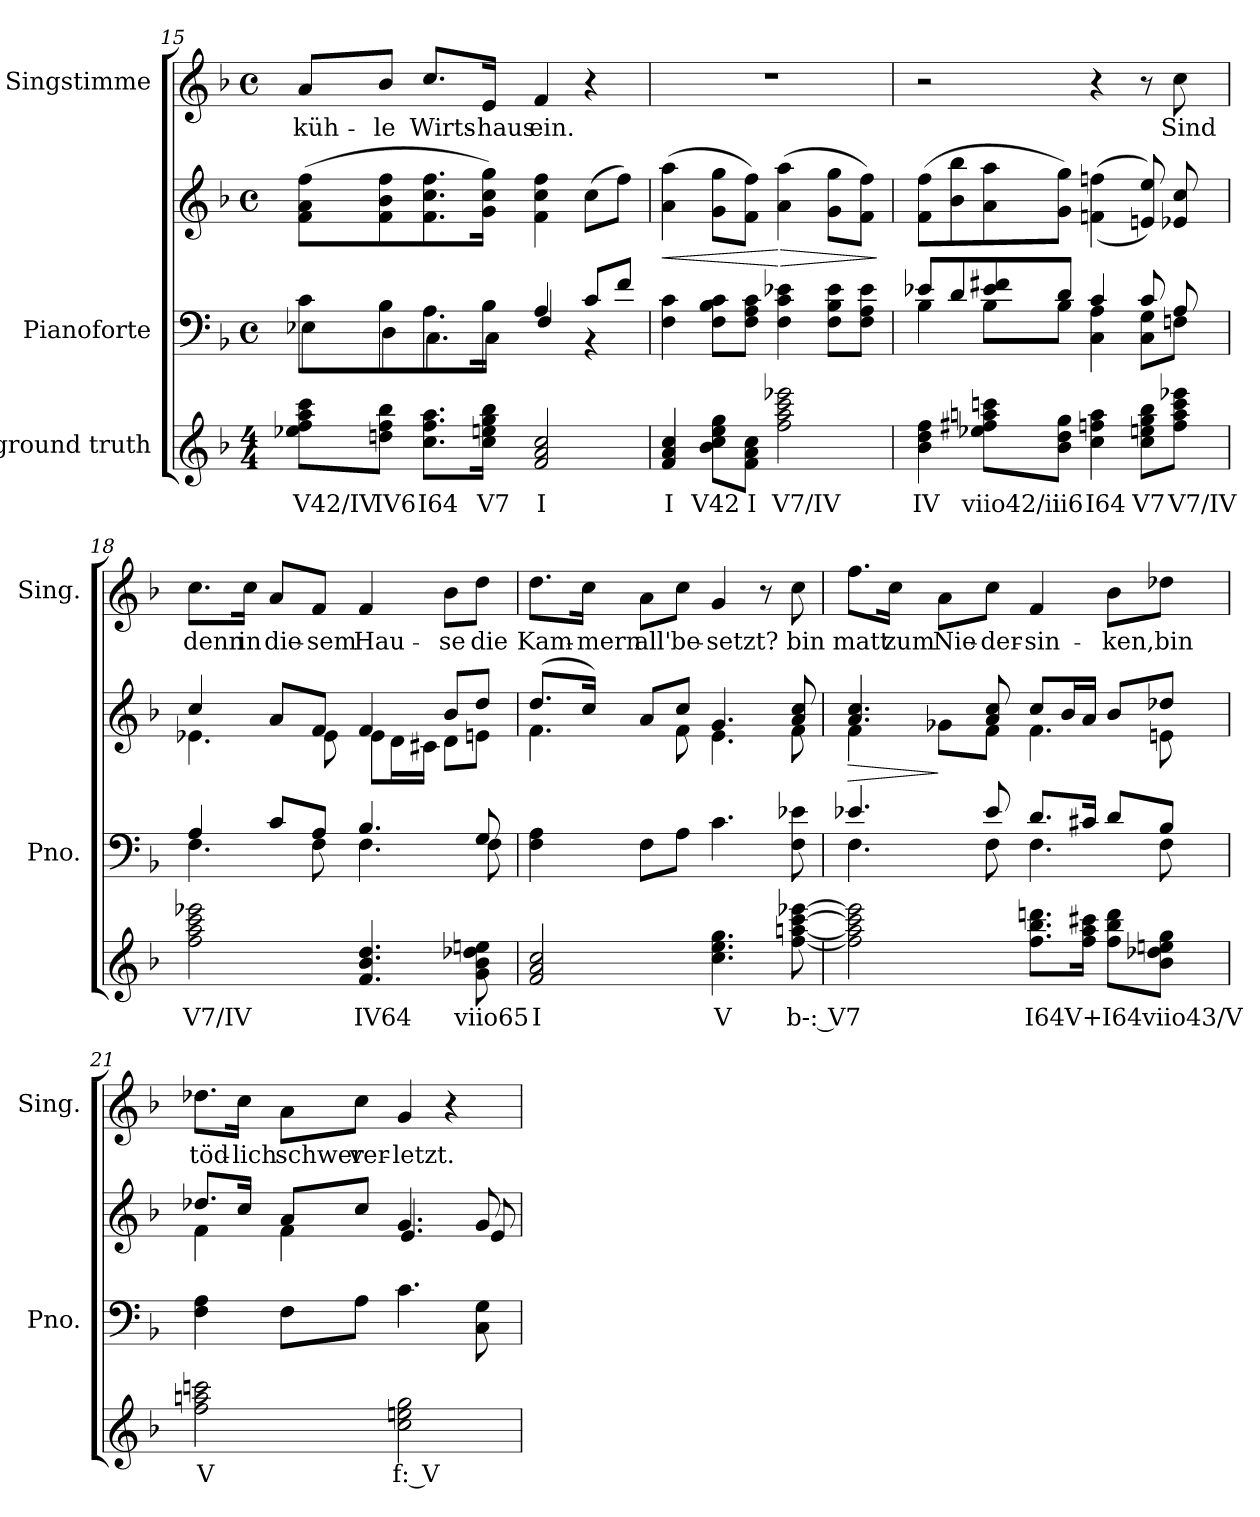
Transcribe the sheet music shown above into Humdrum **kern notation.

**kern	**text	**kern	**kern	**dynam	**kern	**text
*part3	*part3	*part2	*part2	*part2	*part1	*part1
*staff4	*staff4	*staff3	*staff2	*staff2/3	*staff1	*staff1
*I"ground truth	*	*I"Pianoforte	*	*	*I"Singstimme	*
*	*	*I'Pno.	*	*	*I'Sing.	*
!!LO:LB:g=z
*	*	*clefF4	*clefG2	*	*clefG2	*
*k[b-]	*	*k[b-]	*k[b-]	*	*k[b-]	*
*M4/4	*	*M4/4	*M4/4	*	*M4/4	*
*	*	*met(c)	*met(c)	*	*met(c)	*
=15	=15	=15	=15	=15	=15	=15
*	*	*^	*	*	*	*
!	!	!	!	!	!	!	!LO:LY:b
8ee-X 8ff 8aa 8cccL	V42/IV	8c\L	8E-X\L	(>8f\ 8a\ 8ff\L	.	8a/L	küh-
!	!	!	!	!	!	!	!LO:LY:b
8ddn 8ff 8bb-J	IV6	8B-\	8D\	8f\ 8b-\ 8ff\	.	8b-/J	-le
!	!	!	!	!	!	!	!LO:LY:b
8.cc 8.ff 8.aaL	I64	8.A\	8.C\	8.f\ 8.cc\ 8.ff\	.	8.cc/L	Wirts-
!	!	!	!	!	!	!	!LO:LY:b
16cc 16een 16gg 16bb-Jk	V7	16B-\Jk	16C\Jk	16g\ 16cc\ 16gg\Jk)	.	16e/Jk	-haus
!	!	!	!	!	!	!	!LO:LY:b
2f 2a 2cc	I	4A/	4F/	4f\ 4cc\ 4ff\	.	4f/	ein.
.	.	8c/L	4r	(>8cc\L	.	4r	.
.	.	8f/J	.	8ff\J)	.	.	.
*	*	*v	*v	*	*	*	*
=16	=16	=16	=16	=16	=16	=16
!	!	!	!	!LO:HP:b	!	!
4f 4a 4cc	I	4F\ 4c\	(>4a\ 4aa\	<	1r	.
8b- 8cc 8ee 8ggL	V42	8F\ 8B-\ 8c\L	8g\ 8gg\L	.	.	.
8f 8a 8ccJ	I	8F\ 8A\ 8c\J	8f\ 8ff\J)	.	.	.
!	!	!	!	!LO:HP:n=1:b	!	!
2ff 2aa 2ccc 2eee-X	V7/IV	4F\ 4c\ 4e-X\	(>4a\ 4aa\	[ >	.	.
.	.	8F\ 8B-\ 8e-\L	8g\ 8gg\L	.	.	.
.	.	8F\ 8A\ 8e-\J	8f\ 8ff\J)	.	.	.
.	.	.	.	]	.	.
=17	=17	=17	=17	=17	=17	=17
*	*	*^	*	*	*	*
4b- 4dd 4ff	IV	8e-X/L	4B-\	(>8f\ 8ff\L	.	2r	.
.	.	8d/	.	8b-\ 8bb-\	.	.	.
8ee-X 8ff#X 8aan 8cccnL	viio42/ii	8e-/ 8f#X/	8B-\L	8a\ 8aa\	.	.	.
8b- 8dd 8ggJ	ii6	8d/J	8B-\J	8g\ 8gg\J)	.	.	.
4cc 4ffn 4aa	I64	4c/	4C\ 4A\	(>(>4fn\ 4ffn\	.	4r	.
8cc 8een 8gg 8bb-L	V7	8c/	8C\ 8G\L	8en/ 8ee/))	.	8r	.
!	!	!	!	!	!	!	!LO:LY:b
8ff 8aa 8ccc 8eee-XJ	V7/IV	8A/	8Fn\J	8e-X/ 8cc/	.	8cc\	Sind
!!LO:LB:g=z
=18	=18	=18	=18	=18	=18	=18	=18
*	*	*	*	*^	*	*	*
!	!	!	!	!	!	!	!	!LO:LY:b
2ff 2aa 2ccc 2eee-X	V7/IV	4A/	4.F\	4cc/	4.e-X\	.	8.cc\L	denn
!	!	!	!	!	!	!	!	!LO:LY:b
.	.	.	.	.	.	.	16cc\Jk	in
!	!	!	!	!	!	!	!	!LO:LY:b
.	.	8c/L	.	8a/L	.	.	8a/L	die-
!	!	!	!	!	!	!	!	!LO:LY:b
.	.	8A/J	8F\	8f/J	8e-\	.	8f/J	-sem
!	!	!	!	!	!	!	!	!LO:LY:b
4.f 4.b- 4.dd	IV64	4.B-/	4.F\	4f/	8e-\L	.	4f/	Hau-
.	.	.	.	.	16d\L	.	.	.
.	.	.	.	.	16c#X\JJ	.	.	.
!	!	!	!	!	!	!	!	!LO:LY:b
.	.	.	.	8b-/L	8d\L	.	8b-\L	se
!	!	!	!	!	!	!	!	!LO:LY:b
8g 8b- 8dd-X 8een	viio65	8G/	8F\	8dd/J	8en\J	.	8dd\J	die
*	*	*v	*v	*	*	*	*	*
=19	=19	=19	=19	=19	=19	=19	=19
*	*	*^	*	*	*	*	*
!	!	!	!	!	!	!	!	!LO:LY:b
*	*	*v	*v	*	*	*	*	*
2f 2a 2cc	I	4F\ 4A\	(>8.dd/L	4.f\	.	8.dd\L	Kam-
!	!	!	!	!	!	!	!LO:LY:b
.	.	.	16cc/Jk)	.	.	16cc\Jk	-mern
!	!	!	!	!	!	!	!LO:LY:b
.	.	8F\L	8a/L	.	.	8a\L	all'
!	!	!	!	!	!	!	!LO:LY:b
.	.	8A\J	8cc/J	8f\	.	8cc\J	be-
!	!	!	!	!	!	!	!LO:LY:b
4.cc 4.ee 4.gg	V	4.c\	4.g/	4.e\	.	4g/	-setzt?
.	.	.	.	.	.	8r	.
!	!	!	!	!	!	!	!LO:LY:b
[8ff [8aan [8ccc [8eee-X	b-: V7	8F\ 8e-X\	8a/ 8cc/	8f\	.	8cc\	bin
=20	=20	=20	=20	=20	=20	=20	=20
*	*	*^	*	*	*	*	*
!	!	!	!	!	!	!LO:HP:b	!	!
!	!	!	!	!	!	!	!	!LO:LY:b
2ff] 2aa] 2ccc] 2eee-]	.	4.e-X/	4.F\	4.a/ 4.cc/	4f\	>	8.ff\L	matt
!	!	!	!	!	!	!	!	!LO:LY:b
.	.	.	.	.	.	.	16cc\Jk	zum
!	!	!	!	!	!	!	!	!LO:LY:b
.	.	.	.	.	8g-X\L	]	8a\L	Nie-
!	!	!	!	!	!	!	!	!LO:LY:b
.	.	8e-/	8F\	8a/ 8cc/	8f\J	.	8cc\J	-der-
!	!	!	!	!	!	!	!	!LO:LY:b
8.ff 8.bb- 8.dddnL	I64	8.d/L	4.F\	8cc/L	4.f\	.	4f/	-sin-
.	.	.	.	16b-/L	.	.	.	.
16ff 16aa 16ccc#XJk	V+	16c#X/Jk	.	16a/JJ	.	.	.	.
!	!	!	!	!	!	!	!	!LO:LY:b
8ff 8bb- 8dddL	I64	8d/L	.	8b-/L	.	.	8b-\L	-ken,
!	!	!	!	!	!	!	!	!LO:LY:b
8b- 8dd-X 8een 8ggJ	viio43/V	8B-/J	8F\	8dd-X/J	8en\	.	8dd-X\J	bin
*	*	*v	*v	*	*	*	*	*
!!LO:PB:g=z
=21	=21	=21	=21	=21	=21	=21	=21
*	*	*^	*	*	*	*	*
!	!	!	!	!	!	!	!	!LO:LY:b
*	*	*v	*v	*	*	*	*	*
2ff 2aan 2cccn	V	4F\ 4A\	8.dd-X/L	4f\	.	8.dd-X\L	töd-
!	!	!	!	!	!	!	!LO:LY:b
.	.	.	16cc/Jk	.	.	16cc\Jk	-lich
!	!	!	!	!	!	!	!LO:LY:b
.	.	8F\L	8a/L	4f\	.	8a\L	schwer
!	!	!	!	!	!	!	!LO:LY:b
.	.	8A\J	8cc/J	.	.	8cc\J	ver-
!	!	!	!	!	!	!	!LO:LY:b
2cc 2een 2gg	f: V	4.c\	4.g/	4.e/	.	4g/	-letzt.
.	.	.	.	.	.	4r	.
.	.	8C\ 8G\	8g/	8e/	.	.	.
*	*	*	*v	*v	*	*	*
=	=	=	=	=	=	=
*-	*-	*-	*-	*-	*-	*-
